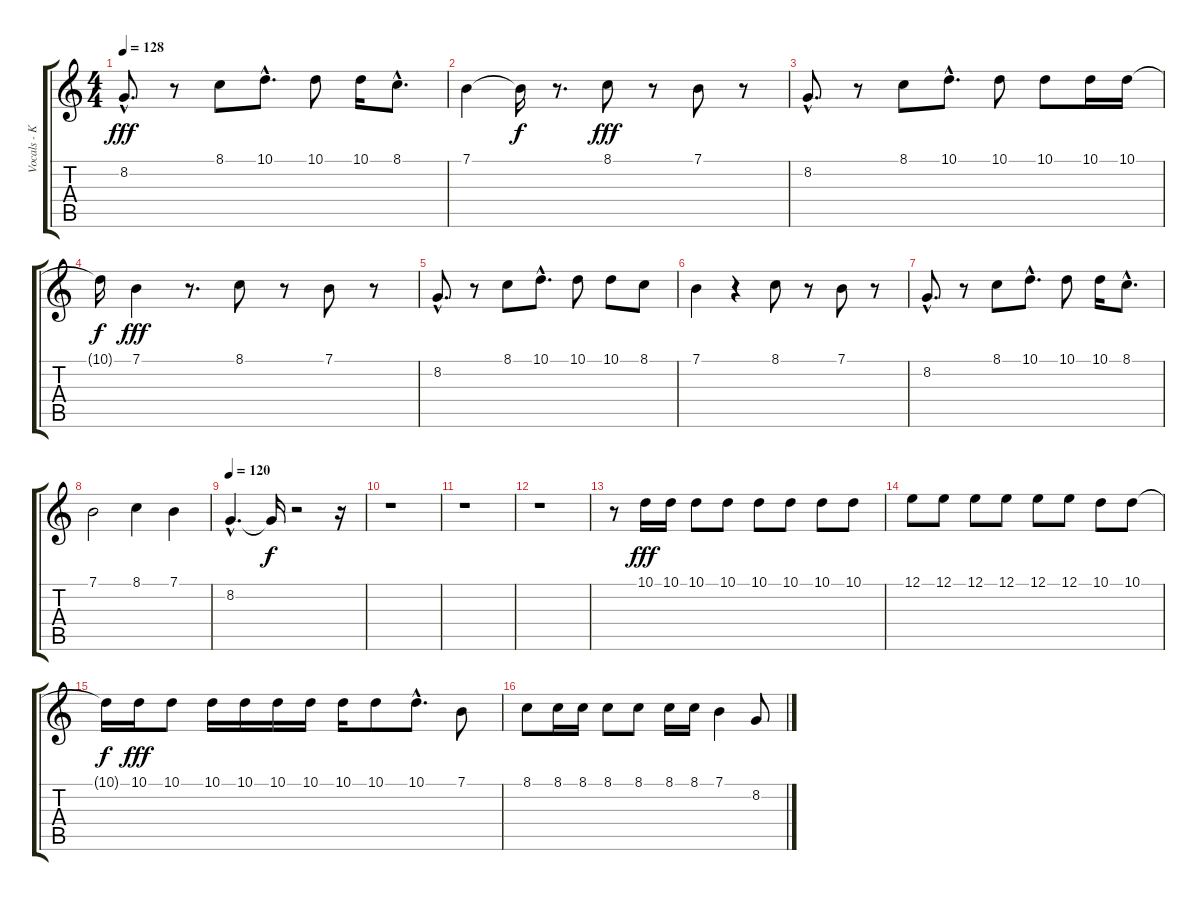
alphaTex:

\track ("Vocals - Kris Roe" "Vocals - K") {instrument recorder}
\staff {score tabs}
\tuning (E4 B3 G3 D3 A2 E2) {hide}
\ts (4 4)
\tempo 128
\clef g2
\ks c
8.2{hac}.8{d dy fff} r.8 8.1.8 10.1{hac}.8{d} 10.1.8 10.1.16 8.1{hac}.8{d} |
7.1.4 7.1{t}.16{dy f} r.8{d} 8.1.8{dy fff} r.8 7.1.8 r.8 |
8.2{hac}.8{d} r.8 8.1.8 10.1{hac}.8{d} 10.1.8 10.1.8 10.1.16 10.1.16 |
10.1{t}.16{dy f} 7.1.4{dy fff} r.8{d} 8.1.8 r.8 7.1.8 r.8 |
8.2{hac}.8{d} r.8 8.1.8 10.1{hac}.8{d} 10.1.8 10.1.8 8.1.8 |
7.1.4 r.4 8.1.8 r.8 7.1.8 r.8 |
8.2{hac}.8{d} r.8 8.1.8 10.1{hac}.8{d} 10.1.8 10.1.16 8.1{hac}.8{d} |
7.1.2 8.1.4 7.1.4 |
\tempo 120
8.2{hac}.4{d} 8.2{t}.16{dy f} r.2 r.16 |
r.1 |
r.1 |
r.1 |
r.8 10.1.16{dy fff} 10.1.16 10.1.8 10.1.8 10.1.8 10.1.8 10.1.8 10.1.8 |
12.1.8 12.1.8 12.1.8 12.1.8 12.1.8 12.1.8 10.1.8 10.1.8 |
10.1{t}.16{dy f} 10.1.16{dy fff} 10.1.8 10.1.16 10.1.16 10.1.16 10.1.16 10.1.16 10.1.8 10.1{hac}.8{d} 7.1.8 |
8.1.8 8.1.16 8.1.16 8.1.8 8.1.8 8.1.16 8.1.16 7.1.4 8.2.8
